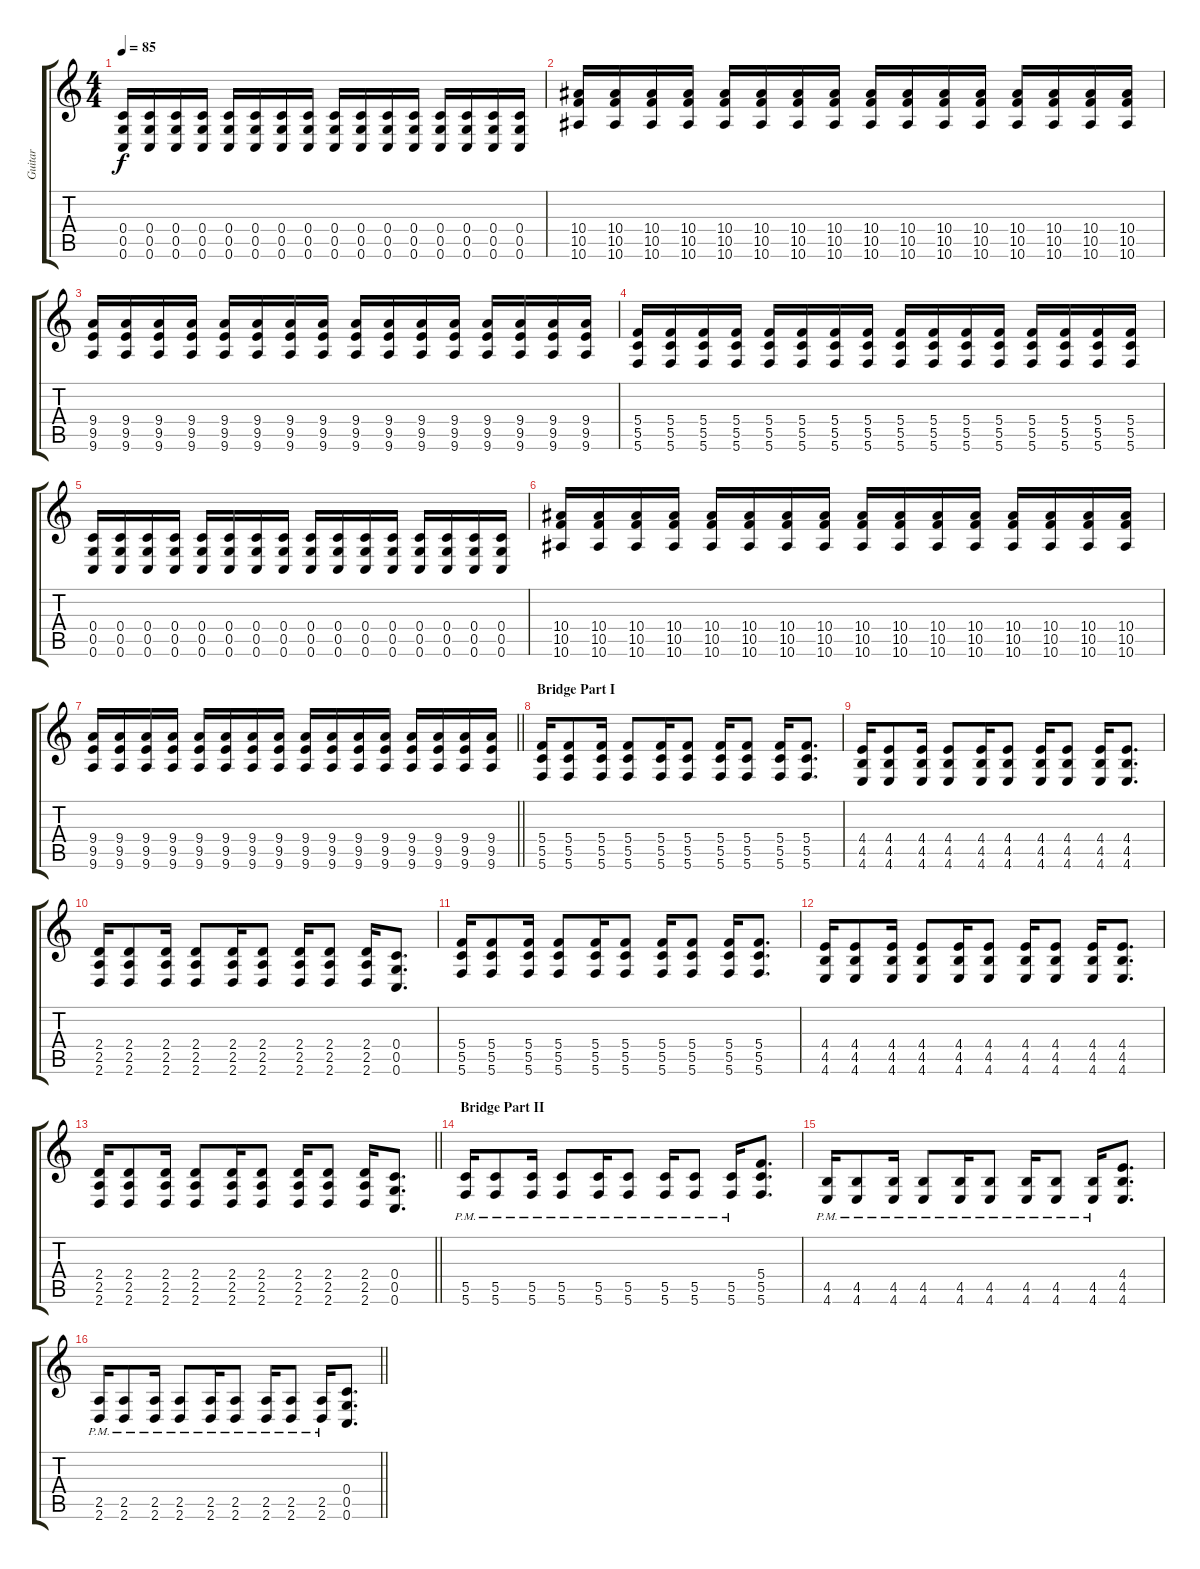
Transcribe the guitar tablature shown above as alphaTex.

\track ("Guitar" "Guitar") {instrument distortionguitar}
\staff {score tabs}
\tuning (D4 A3 F3 C3 G2 C2) {hide}
\ts (4 4)
\tempo 85
\clef g2
\ks c
(0.4 0.5 0.6).16{dy f} (0.4 0.5 0.6).16 (0.4 0.5 0.6).16 (0.4 0.5 0.6).16 (0.4 0.5 0.6).16 (0.4 0.5 0.6).16 (0.4 0.5 0.6).16 (0.4 0.5 0.6).16 (0.4 0.5 0.6).16 (0.4 0.5 0.6).16 (0.4 0.5 0.6).16 (0.4 0.5 0.6).16 (0.4 0.5 0.6).16 (0.4 0.5 0.6).16 (0.4 0.5 0.6).16 (0.4 0.5 0.6).16 |
(10.4 10.5 10.6).16 (10.4 10.5 10.6).16 (10.4 10.5 10.6).16 (10.4 10.5 10.6).16 (10.4 10.5 10.6).16 (10.4 10.5 10.6).16 (10.4 10.5 10.6).16 (10.4 10.5 10.6).16 (10.4 10.5 10.6).16 (10.4 10.5 10.6).16 (10.4 10.5 10.6).16 (10.4 10.5 10.6).16 (10.4 10.5 10.6).16 (10.4 10.5 10.6).16 (10.4 10.5 10.6).16 (10.4 10.5 10.6).16 |
(9.4 9.5 9.6).16 (9.4 9.5 9.6).16 (9.4 9.5 9.6).16 (9.4 9.5 9.6).16 (9.4 9.5 9.6).16 (9.4 9.5 9.6).16 (9.4 9.5 9.6).16 (9.4 9.5 9.6).16 (9.4 9.5 9.6).16 (9.4 9.5 9.6).16 (9.4 9.5 9.6).16 (9.4 9.5 9.6).16 (9.4 9.5 9.6).16 (9.4 9.5 9.6).16 (9.4 9.5 9.6).16 (9.4 9.5 9.6).16 |
(5.4 5.5 5.6).16 (5.4 5.5 5.6).16 (5.4 5.5 5.6).16 (5.4 5.5 5.6).16 (5.4 5.5 5.6).16 (5.4 5.5 5.6).16 (5.4 5.5 5.6).16 (5.4 5.5 5.6).16 (5.4 5.5 5.6).16 (5.4 5.5 5.6).16 (5.4 5.5 5.6).16 (5.4 5.5 5.6).16 (5.4 5.5 5.6).16 (5.4 5.5 5.6).16 (5.4 5.5 5.6).16 (5.4 5.5 5.6).16 |
(0.4 0.5 0.6).16 (0.4 0.5 0.6).16 (0.4 0.5 0.6).16 (0.4 0.5 0.6).16 (0.4 0.5 0.6).16 (0.4 0.5 0.6).16 (0.4 0.5 0.6).16 (0.4 0.5 0.6).16 (0.4 0.5 0.6).16 (0.4 0.5 0.6).16 (0.4 0.5 0.6).16 (0.4 0.5 0.6).16 (0.4 0.5 0.6).16 (0.4 0.5 0.6).16 (0.4 0.5 0.6).16 (0.4 0.5 0.6).16 |
(10.4 10.5 10.6).16 (10.4 10.5 10.6).16 (10.4 10.5 10.6).16 (10.4 10.5 10.6).16 (10.4 10.5 10.6).16 (10.4 10.5 10.6).16 (10.4 10.5 10.6).16 (10.4 10.5 10.6).16 (10.4 10.5 10.6).16 (10.4 10.5 10.6).16 (10.4 10.5 10.6).16 (10.4 10.5 10.6).16 (10.4 10.5 10.6).16 (10.4 10.5 10.6).16 (10.4 10.5 10.6).16 (10.4 10.5 10.6).16 |
\barLineRight lightlight
(9.4 9.5 9.6).16 (9.4 9.5 9.6).16 (9.4 9.5 9.6).16 (9.4 9.5 9.6).16 (9.4 9.5 9.6).16 (9.4 9.5 9.6).16 (9.4 9.5 9.6).16 (9.4 9.5 9.6).16 (9.4 9.5 9.6).16 (9.4 9.5 9.6).16 (9.4 9.5 9.6).16 (9.4 9.5 9.6).16 (9.4 9.5 9.6).16 (9.4 9.5 9.6).16 (9.4 9.5 9.6).16 (9.4 9.5 9.6).16 |
\section ("" "Bridge Part I")
(5.4 5.5 5.6).16 (5.4 5.5 5.6).8 (5.4 5.5 5.6).16 (5.4 5.5 5.6).8 (5.4 5.5 5.6).16 (5.4 5.5 5.6).8 (5.4 5.5 5.6).16 (5.4 5.5 5.6).8 (5.4 5.5 5.6).16 (5.4 5.5 5.6).8{d} |
(4.4 4.5 4.6).16 (4.4 4.5 4.6).8 (4.4 4.5 4.6).16 (4.4 4.5 4.6).8 (4.4 4.5 4.6).16 (4.4 4.5 4.6).8 (4.4 4.5 4.6).16 (4.4 4.5 4.6).8 (4.4 4.5 4.6).16 (4.4 4.5 4.6).8{d} |
(2.4 2.5 2.6).16 (2.4 2.5 2.6).8 (2.4 2.5 2.6).16 (2.4 2.5 2.6).8 (2.4 2.5 2.6).16 (2.4 2.5 2.6).8 (2.4 2.5 2.6).16 (2.4 2.5 2.6).8 (2.4 2.5 2.6).16 (0.4 0.5 0.6).8{d} |
(5.4 5.5 5.6).16 (5.4 5.5 5.6).8 (5.4 5.5 5.6).16 (5.4 5.5 5.6).8 (5.4 5.5 5.6).16 (5.4 5.5 5.6).8 (5.4 5.5 5.6).16 (5.4 5.5 5.6).8 (5.4 5.5 5.6).16 (5.4 5.5 5.6).8{d} |
(4.4 4.5 4.6).16 (4.4 4.5 4.6).8 (4.4 4.5 4.6).16 (4.4 4.5 4.6).8 (4.4 4.5 4.6).16 (4.4 4.5 4.6).8 (4.4 4.5 4.6).16 (4.4 4.5 4.6).8 (4.4 4.5 4.6).16 (4.4 4.5 4.6).8{d} |
\barLineRight lightlight
(2.4 2.5 2.6).16 (2.4 2.5 2.6).8 (2.4 2.5 2.6).16 (2.4 2.5 2.6).8 (2.4 2.5 2.6).16 (2.4 2.5 2.6).8 (2.4 2.5 2.6).16 (2.4 2.5 2.6).8 (2.4 2.5 2.6).16 (0.4 0.5 0.6).8{d} |
\section ("" "Bridge Part II")
(5.5{pm} 5.6{pm}).16 (5.5{pm} 5.6{pm}).8 (5.5{pm} 5.6{pm}).16 (5.5{pm} 5.6{pm}).8 (5.5{pm} 5.6{pm}).16 (5.5{pm} 5.6{pm}).8 (5.5{pm} 5.6{pm}).16 (5.5{pm} 5.6{pm}).8 (5.5{pm} 5.6{pm}).16 (5.4 5.5 5.6).8{d} |
(4.5{pm} 4.6{pm}).16 (4.5{pm} 4.6{pm}).8 (4.5{pm} 4.6{pm}).16 (4.5{pm} 4.6{pm}).8 (4.5{pm} 4.6{pm}).16 (4.5{pm} 4.6{pm}).8 (4.5{pm} 4.6{pm}).16 (4.5{pm} 4.6{pm}).8 (4.5{pm} 4.6{pm}).16 (4.4 4.5 4.6).8{d} |
\barLineRight lightlight
(2.5{pm} 2.6{pm}).16 (2.5{pm} 2.6{pm}).8 (2.5{pm} 2.6{pm}).16 (2.5{pm} 2.6{pm}).8 (2.5{pm} 2.6{pm}).16 (2.5{pm} 2.6{pm}).8 (2.5{pm} 2.6{pm}).16 (2.5{pm} 2.6{pm}).8 (2.5{pm} 2.6{pm}).16 (0.4 0.5 0.6).8{d}
